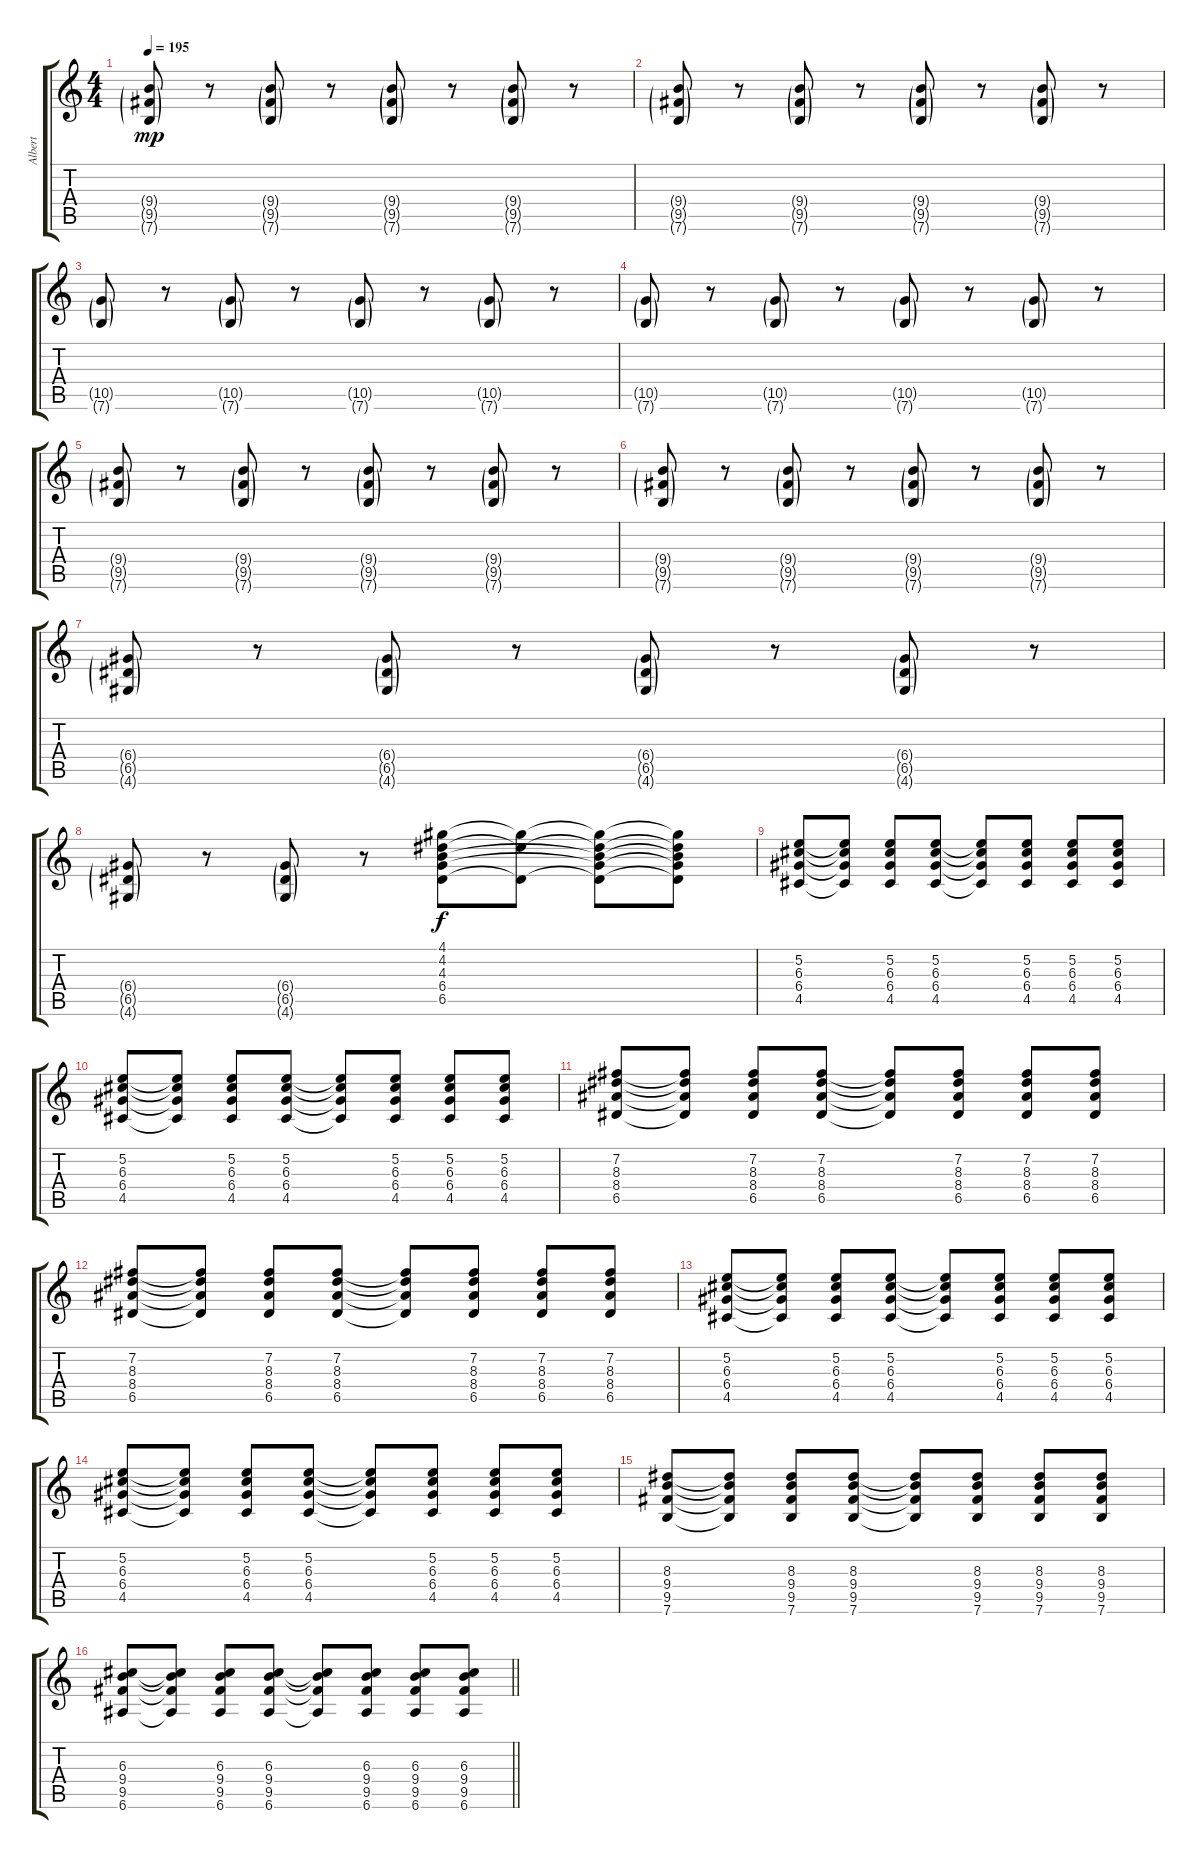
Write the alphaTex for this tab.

\track ("Albert " "Albert ") {instrument electricguitarjazz}
\staff {score tabs}
\tuning (E4 B3 G3 D3 A2 E2) {hide}
\ts (4 4)
\tempo 195
\clef g2
\ks c
(9.4{g} 9.5{g} 7.6{g}).8{dy mp} r.8 (9.4{g} 9.5{g} 7.6{g}).8 r.8 (9.4{g} 9.5{g} 7.6{g}).8 r.8 (9.4{g} 9.5{g} 7.6{g}).8 r.8 |
(9.4{g} 9.5{g} 7.6{g}).8 r.8 (9.4{g} 9.5{g} 7.6{g}).8 r.8 (9.4{g} 9.5{g} 7.6{g}).8 r.8 (9.4{g} 9.5{g} 7.6{g}).8 r.8 |
(10.5{g} 7.6{g}).8 r.8 (10.5{g} 7.6{g}).8 r.8 (10.5{g} 7.6{g}).8 r.8 (10.5{g} 7.6{g}).8 r.8 |
(10.5{g} 7.6{g}).8 r.8 (10.5{g} 7.6{g}).8 r.8 (10.5{g} 7.6{g}).8 r.8 (10.5{g} 7.6{g}).8 r.8 |
(9.4{g} 9.5{g} 7.6{g}).8 r.8 (9.4{g} 9.5{g} 7.6{g}).8 r.8 (9.4{g} 9.5{g} 7.6{g}).8 r.8 (9.4{g} 9.5{g} 7.6{g}).8 r.8 |
(9.4{g} 9.5{g} 7.6{g}).8 r.8 (9.4{g} 9.5{g} 7.6{g}).8 r.8 (9.4{g} 9.5{g} 7.6{g}).8 r.8 (9.4{g} 9.5{g} 7.6{g}).8 r.8 |
(6.4{g} 6.5{g} 4.6{g}).8 r.8 (6.4{g} 6.5{g} 4.6{g}).8 r.8 (6.4{g} 6.5{g} 4.6{g}).8 r.8 (6.4{g} 6.5{g} 4.6{g}).8 r.8 |
(6.4{g} 6.5{g} 4.6{g}).8 r.8 (6.4{g} 6.5{g} 4.6{g}).8 r.8 (4.1 4.2 4.3 6.4 6.5).8{dy f} (4.1{t} 4.2{t} 6.5{t}).8 (4.1{t} 4.2{t} 4.3{t} 6.4{t} 6.5{t}).8 (4.1{t} 4.2{t} 4.3{t} 6.4{t} 6.5{t}).8 |
(5.2 6.3 6.4 4.5).8 (5.2{t} 6.3{t} 6.4{t} 4.5{t}).8 (5.2 6.3 6.4 4.5).8 (5.2 6.3 6.4 4.5).8 (5.2{t} 6.3{t} 6.4{t} 4.5{t}).8 (5.2 6.3 6.4 4.5).8 (5.2 6.3 6.4 4.5).8 (5.2 6.3 6.4 4.5).8 |
(5.2 6.3 6.4 4.5).8 (5.2{t} 6.3{t} 6.4{t} 4.5{t}).8 (5.2 6.3 6.4 4.5).8 (5.2 6.3 6.4 4.5).8 (5.2{t} 6.3{t} 6.4{t} 4.5{t}).8 (5.2 6.3 6.4 4.5).8 (5.2 6.3 6.4 4.5).8 (5.2 6.3 6.4 4.5).8 |
(7.2 8.3 8.4 6.5).8 (7.2{t} 8.3{t} 8.4{t} 6.5{t}).8 (7.2 8.3 8.4 6.5).8 (7.2 8.3 8.4 6.5).8 (7.2{t} 8.3{t} 8.4{t} 6.5{t}).8 (7.2 8.3 8.4 6.5).8 (7.2 8.3 8.4 6.5).8 (7.2 8.3 8.4 6.5).8 |
(7.2 8.3 8.4 6.5).8 (7.2{t} 8.3{t} 8.4{t} 6.5{t}).8 (7.2 8.3 8.4 6.5).8 (7.2 8.3 8.4 6.5).8 (7.2{t} 8.3{t} 8.4{t} 6.5{t}).8 (7.2 8.3 8.4 6.5).8 (7.2 8.3 8.4 6.5).8 (7.2 8.3 8.4 6.5).8 |
(5.2 6.3 6.4 4.5).8 (5.2{t} 6.3{t} 6.4{t} 4.5{t}).8 (5.2 6.3 6.4 4.5).8 (5.2 6.3 6.4 4.5).8 (5.2{t} 6.3{t} 6.4{t} 4.5{t}).8 (5.2 6.3 6.4 4.5).8 (5.2 6.3 6.4 4.5).8 (5.2 6.3 6.4 4.5).8 |
(5.2 6.3 6.4 4.5).8 (5.2{t} 6.3{t} 6.4{t} 4.5{t}).8 (5.2 6.3 6.4 4.5).8 (5.2 6.3 6.4 4.5).8 (5.2{t} 6.3{t} 6.4{t} 4.5{t}).8 (5.2 6.3 6.4 4.5).8 (5.2 6.3 6.4 4.5).8 (5.2 6.3 6.4 4.5).8 |
(8.3 9.4 9.5 7.6).8 (8.3{t} 9.4{t} 9.5{t} 7.6{t}).8 (8.3 9.4 9.5 7.6).8 (8.3 9.4 9.5 7.6).8 (8.3{t} 9.4{t} 9.5{t} 7.6{t}).8 (8.3 9.4 9.5 7.6).8 (8.3 9.4 9.5 7.6).8 (8.3 9.4 9.5 7.6).8 |
\barLineRight lightlight
(6.3 9.4 9.5 6.6).8 (6.3{t} 9.4{t} 9.5{t} 6.6{t}).8 (6.3 9.4 9.5 6.6).8 (6.3 9.4 9.5 6.6).8 (6.3{t} 9.4{t} 9.5{t} 6.6{t}).8 (6.3 9.4 9.5 6.6).8 (6.3 9.4 9.5 6.6).8 (6.3 9.4 9.5 6.6).8
